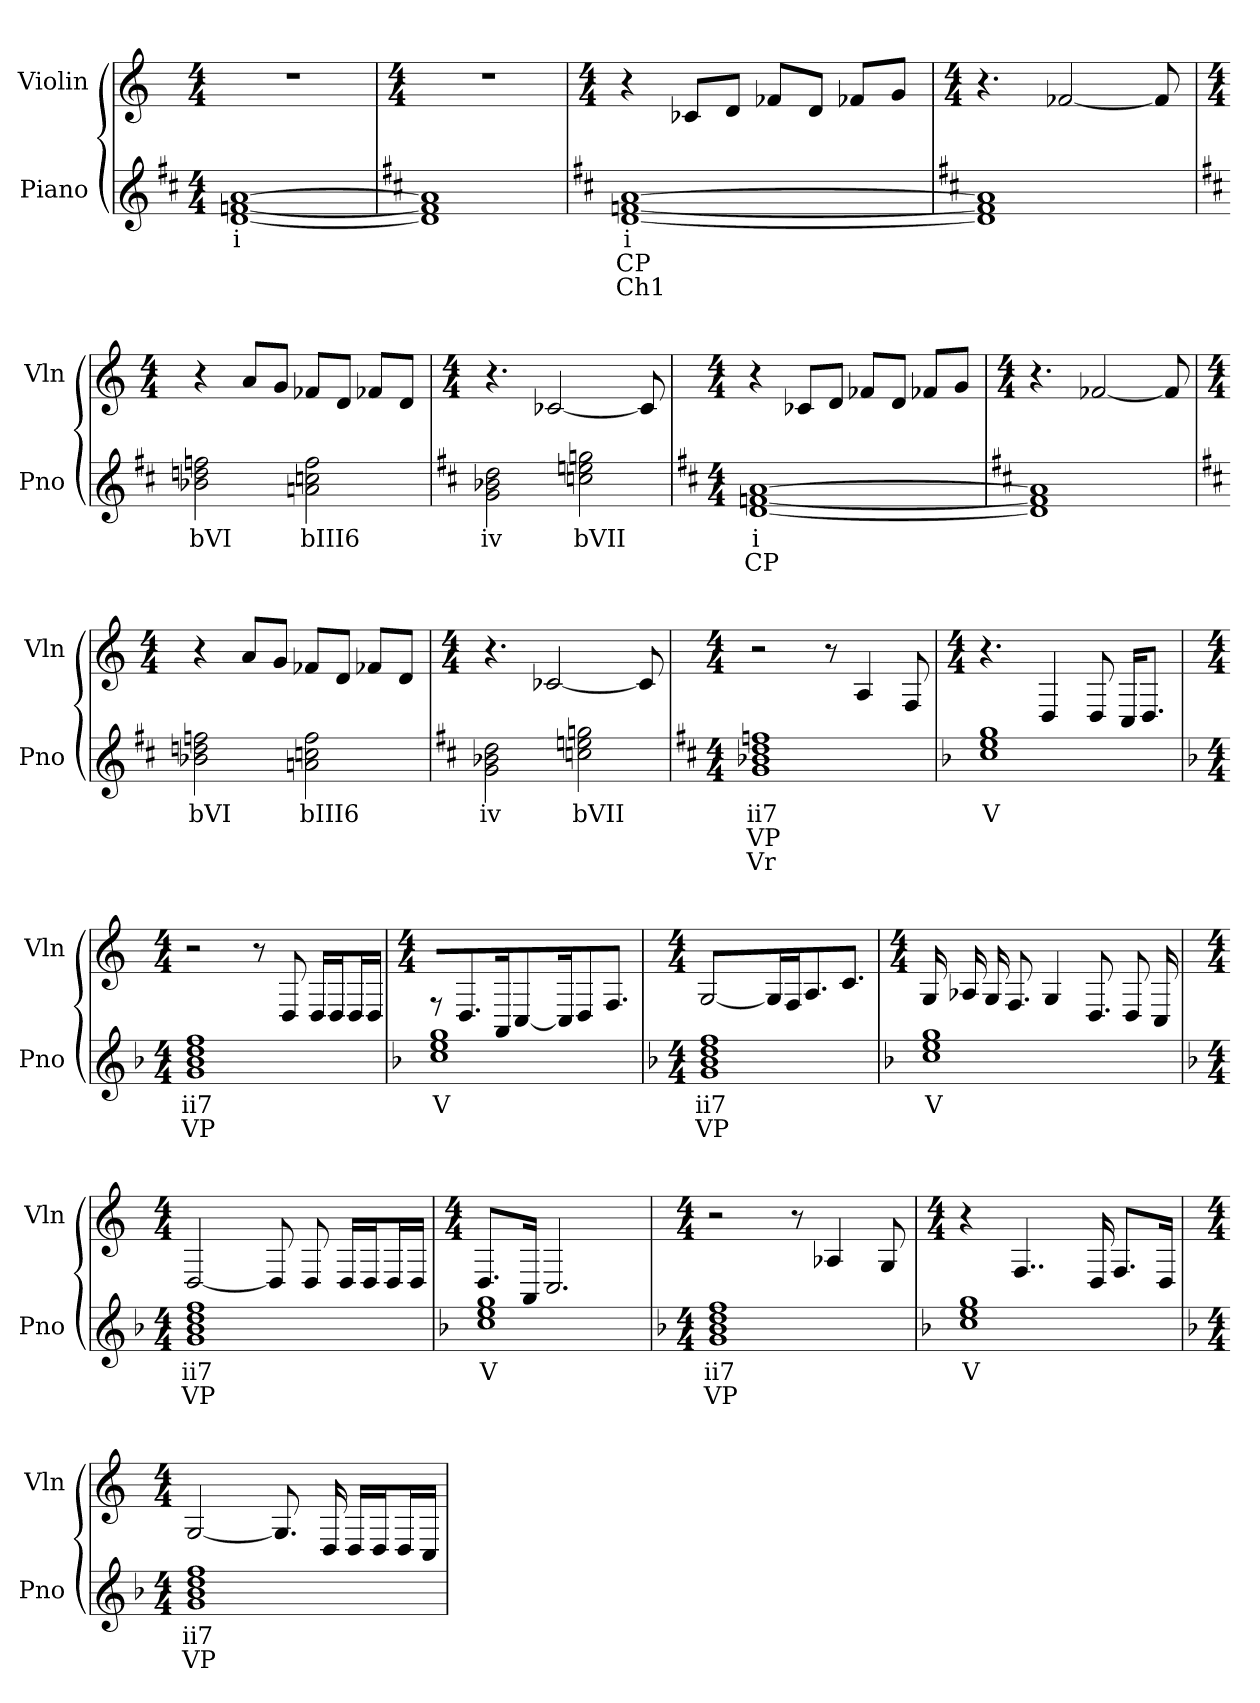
**kern	**text	**text	**text	**kern
*part2	*part2	*part2	*part2	*part1
*staff2	*staff2	*staff2	*staff2	*staff1
*I"Piano	*	*	*	*I"Violin
*I'Pno	*	*	*	*I'Vln
*k[f#c#]	*	*	*	*
*D:	*	*	*	*
*M4/4	*	*	*	*M4/4
=	=	=	=	=
[1d [1fn [1a	i	.	.	1r
=	=	=	=	=
*k[f#c#]	*	*	*	*
*D:	*	*	*	*
*	*	*	*	*M4/4
1d] 1fn] 1a]	.	.	.	1r
=	=	=	=	=
*k[f#c#]	*	*	*	*
*D:	*	*	*	*
*	*	*	*	*M4/4
[1d [1fn [1a	i	CP	Ch1	4r
.	.	.	.	8c-XL
.	.	.	.	8dJ
.	.	.	.	8f-XL
.	.	.	.	8dJ
.	.	.	.	8f-XL
.	.	.	.	8gJ
=	=	=	=	=
*k[f#c#]	*	*	*	*
*D:	*	*	*	*
*	*	*	*	*M4/4
1d] 1fn] 1a]	.	.	.	4.r
.	.	.	.	[2f-X
.	.	.	.	8f-]
=	=	=	=	=
*k[f#c#]	*	*	*	*
*D:	*	*	*	*
*	*	*	*	*M4/4
2b-X 2ddn 2ffn	bVI	.	.	4r
.	.	.	.	8aL
.	.	.	.	8gJ
2an 2ccn 2ff	bIII6	.	.	8f-XL
.	.	.	.	8dJ
.	.	.	.	8f-XL
.	.	.	.	8dJ
=	=	=	=	=
*k[f#c#]	*	*	*	*
*D:	*	*	*	*
*	*	*	*	*M4/4
2g 2b-X 2dd	iv	.	.	4.r
.	.	.	.	[2c-X
2ccn 2een 2ggn	bVII	.	.	.
.	.	.	.	8c-]
=	=	=	=	=
*k[f#c#]	*	*	*	*
*D:	*	*	*	*
*M4/4	*	*	*	*M4/4
[1d [1fn [1a	i	CP	.	4r
.	.	.	.	8c-XL
.	.	.	.	8dJ
.	.	.	.	8f-XL
.	.	.	.	8dJ
.	.	.	.	8f-XL
.	.	.	.	8gJ
=	=	=	=	=
*k[f#c#]	*	*	*	*
*D:	*	*	*	*
*	*	*	*	*M4/4
1d] 1fn] 1a]	.	.	.	4.r
.	.	.	.	[2f-X
.	.	.	.	8f-]
=	=	=	=	=
*k[f#c#]	*	*	*	*
*D:	*	*	*	*
*	*	*	*	*M4/4
2b-X 2ddn 2ffn	bVI	.	.	4r
.	.	.	.	8aL
.	.	.	.	8gJ
2an 2ccn 2ff	bIII6	.	.	8f-XL
.	.	.	.	8dJ
.	.	.	.	8f-XL
.	.	.	.	8dJ
=	=	=	=	=
*k[f#c#]	*	*	*	*
*D:	*	*	*	*
*	*	*	*	*M4/4
2g 2b-X 2dd	iv	.	.	4.r
.	.	.	.	[2c-X
2ccn 2een 2ggn	bVII	.	.	.
.	.	.	.	8c-]
=	=	=	=	=
*k[f#c#]	*	*	*	*
*D:	*	*	*	*
*M4/4	*	*	*	*M4/4
1g 1b-X 1dd 1ffn	ii7	VP	Vr	2r
.	.	.	.	8r
.	.	.	.	4A
.	.	.	.	8F
=	=	=	=	=
*k[b-]	*	*	*	*
*F:	*	*	*	*
*	*	*	*	*M4/4
1cc 1ee 1gg	V	.	.	4.r
.	.	.	.	4D
.	.	.	.	8D
.	.	.	.	16CKL
.	.	.	.	8.DJ
=	=	=	=	=
*k[b-]	*	*	*	*
*F:	*	*	*	*
*M4/4	*	*	*	*M4/4
1g 1b- 1dd 1ff	ii7	VP	.	2r
.	.	.	.	8r
.	.	.	.	8D
.	.	.	.	16DLL
.	.	.	.	16DJ
.	.	.	.	16DL
.	.	.	.	16DJJ
=	=	=	=	=
*k[b-]	*	*	*	*
*F:	*	*	*	*
*	*	*	*	*M4/4
1cc 1ee 1gg	V	.	.	8r
.	.	.	.	8.D
.	.	.	.	16AA
.	.	.	.	[4C
.	.	.	.	16C]
.	.	.	.	8D
.	.	.	.	8.FJ
=	=	=	=	=
*k[b-]	*	*	*	*
*F:	*	*	*	*
*M4/4	*	*	*	*M4/4
1g 1b- 1dd 1ff	ii7	VP	.	[2G
.	.	.	.	16G]
.	.	.	.	16FKL
.	.	.	.	8.AJ
.	.	.	.	8.cJ
=	=	=	=	=
*k[b-]	*	*	*	*
*F:	*	*	*	*
*	*	*	*	*M4/4
1cc 1ee 1gg	V	.	.	16GLL
.	.	.	.	16A-XJ
.	.	.	.	16GL
.	.	.	.	8.FJ
.	.	.	.	4G
.	.	.	.	8.D
.	.	.	.	8DL
.	.	.	.	16CJk
=	=	=	=	=
*k[b-]	*	*	*	*
*F:	*	*	*	*
*M4/4	*	*	*	*M4/4
1g 1b- 1dd 1ff	ii7	VP	.	[2D
.	.	.	.	8D]
.	.	.	.	8D
.	.	.	.	16DLL
.	.	.	.	16DJ
.	.	.	.	16DL
.	.	.	.	16DJJ
=	=	=	=	=
*k[b-]	*	*	*	*
*F:	*	*	*	*
*	*	*	*	*M4/4
1cc 1ee 1gg	V	.	.	8.DL
.	.	.	.	16AAJk
.	.	.	.	2.C
=	=	=	=	=
*k[b-]	*	*	*	*
*F:	*	*	*	*
*M4/4	*	*	*	*M4/4
1g 1b- 1dd 1ff	ii7	VP	.	2r
.	.	.	.	8r
.	.	.	.	4A-X
.	.	.	.	8G
=	=	=	=	=
*k[b-]	*	*	*	*
*F:	*	*	*	*
*	*	*	*	*M4/4
1cc 1ee 1gg	V	.	.	4r
.	.	.	.	4..F
.	.	.	.	16D
.	.	.	.	8.FL
.	.	.	.	16DJk
=	=	=	=	=
*k[b-]	*	*	*	*
*F:	*	*	*	*
*M4/4	*	*	*	*M4/4
1g 1b- 1dd 1ff	ii7	VP	.	[2G
.	.	.	.	8.G]
.	.	.	.	16D
.	.	.	.	16DLL
.	.	.	.	16DJ
.	.	.	.	16DL
.	.	.	.	16CJJ
=	=	=	=	=
*-	*-	*-	*-	*-
